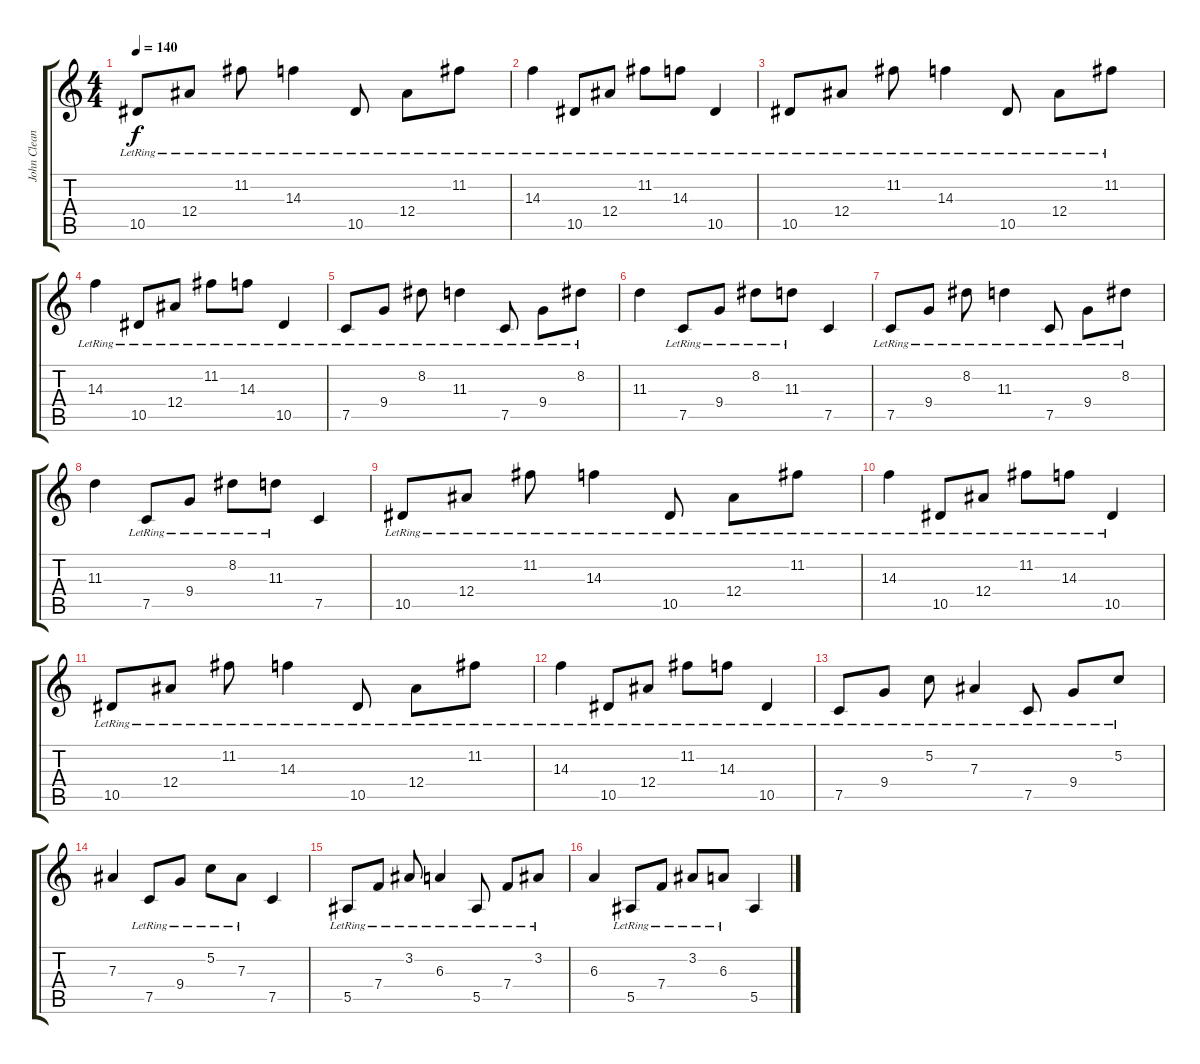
\track ("John Clean" "John Clean") {instrument electricguitarclean}
\staff {score tabs}
\tuning (C4 G3 Eb3 Bb2 F2 C2) {hide}
\ts (4 4)
\tempo 140
\clef g2
\ks c
10.5{lr}.8{dy f} 12.4{lr}.8 11.2{lr}.8 14.3{lr}.4 10.5{lr}.8 12.4{lr}.8 11.2{lr}.8 |
14.3{lr}.4 10.5{lr}.8 12.4{lr}.8 11.2{lr}.8 14.3{lr}.8 10.5{lr}.4 |
10.5{lr}.8 12.4{lr}.8 11.2{lr}.8 14.3{lr}.4 10.5{lr}.8 12.4{lr}.8 11.2{lr}.8 |
14.3{lr}.4 10.5{lr}.8 12.4{lr}.8 11.2{lr}.8 14.3{lr}.8 10.5{lr}.4 |
7.5{lr}.8 9.4{lr}.8 8.2{lr}.8 11.3{lr}.4 7.5{lr}.8 9.4{lr}.8 8.2{lr}.8 |
11.3.4 7.5{lr}.8 9.4{lr}.8 8.2{lr}.8 11.3{lr}.8 7.5.4 |
7.5{lr}.8 9.4{lr}.8 8.2{lr}.8 11.3{lr}.4 7.5{lr}.8 9.4{lr}.8 8.2{lr}.8 |
11.3.4 7.5{lr}.8 9.4{lr}.8 8.2{lr}.8 11.3{lr}.8 7.5.4 |
10.5{lr}.8 12.4{lr}.8 11.2{lr}.8 14.3{lr}.4 10.5{lr}.8 12.4{lr}.8 11.2{lr}.8 |
14.3{lr}.4 10.5{lr}.8 12.4{lr}.8 11.2{lr}.8 14.3{lr}.8 10.5{lr}.4 |
10.5{lr}.8 12.4{lr}.8 11.2{lr}.8 14.3{lr}.4 10.5{lr}.8 12.4{lr}.8 11.2{lr}.8 |
14.3{lr}.4 10.5{lr}.8 12.4{lr}.8 11.2{lr}.8 14.3{lr}.8 10.5{lr}.4 |
7.5{lr}.8 9.4{lr}.8 5.2{lr}.8 7.3{lr}.4 7.5{lr}.8 9.4{lr}.8 5.2{lr}.8 |
7.3.4 7.5{lr}.8 9.4{lr}.8 5.2{lr}.8 7.3{lr}.8 7.5.4 |
5.5{lr}.8 7.4{lr}.8 3.2{lr}.8 6.3{lr}.4 5.5{lr}.8 7.4{lr}.8 3.2{lr}.8 |
6.3.4 5.5{lr}.8 7.4{lr}.8 3.2{lr}.8 6.3{lr}.8 5.5.4
